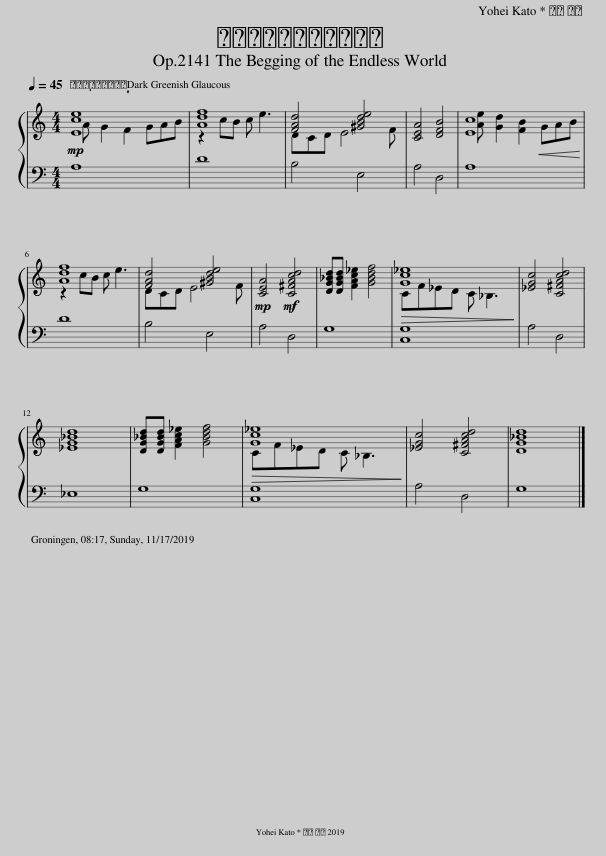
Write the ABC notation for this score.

X:1
%%score { ( 1 2 ) | 3 }
L:1/8
Q:1/4=45
M:4/4
I:linebreak $
K:C
V:1 treble
V:2 treble
V:3 bass
V:1
!mp! [Ece]8 | [Adf]8 | [FAd]4 [^GBde]4 | [CEA]4 [DFB]4 |!<(! [Ec]8!<)! |$ %5
 [Adf]8 | [FAd]4 [^GBde]4 |!mp! [CEA]4!mf! [C^FAcd]4 | [DG_Bd][DGBd] [FAc_e]2 [GBdf]4 |!>(! [Gc_e]8!>)! | %10
 [_EGc]4 [C^FAcd]4 |$ [_EG_Bd]8 | [DG_Bd][DGBd] [FAc_e]2 [GBdf]4 |!>(! [Gc_e]8!>)! | [_EGc]4 [C^FAcd]4 | %15
 [DG_Bd]8 |] %16
V:2
 A G2 F2 GAB | z2 cB c e3 | DCD E4 F | x8 | [Ae] [Gd]2 [FB]2 GAB |$ %5
 z2 cB c e3 | DCD E4 F | x8 | x8 | CF_ED C _B,3 | %10
 x8 |$ x8 | x8 | CF_ED C _B,3 | x8 | %15
 x8 |] %16
V:3
 A,8 | D8 | B,4 E,4 | A,4 D,4 | A,8 |$ %5
 D8 | B,4 E,4 | A,4 D,4 | G,8 | [C,G,]8 | %10
 A,4 D,4 |$ _E,8 | G,8 | [C,G,]8 | A,4 D,4 | %15
 G,8 |] %16
